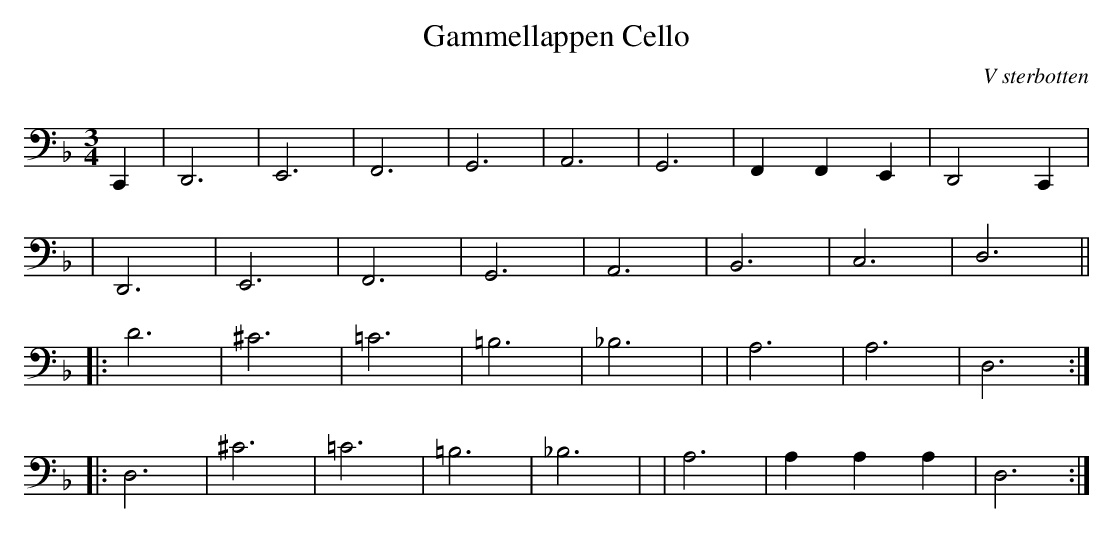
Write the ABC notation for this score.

X:1
T:Gammellappen Cello
O:V sterbotten
M:3/4
L:1/4
K:Dm
C,, | D,,3 | E,,3 | F,,3  | G,,3 | A,,3 | G,,3 | F,,F,,E,,  | D,,2 C,,|
| D,,3 | E,,3 | F,,3  | G,,3 | A,,3 | B,,3 | C,3 | D,3 ||
|: D3 | ^C3 | =C3 | =B,3 | _B,3 | |A,3 | A,3 | D,3 :|
|: D,3 | ^C3 | =C3 | =B,3 | _B,3 | |A,3 | A,A,A, | D,3 :|
